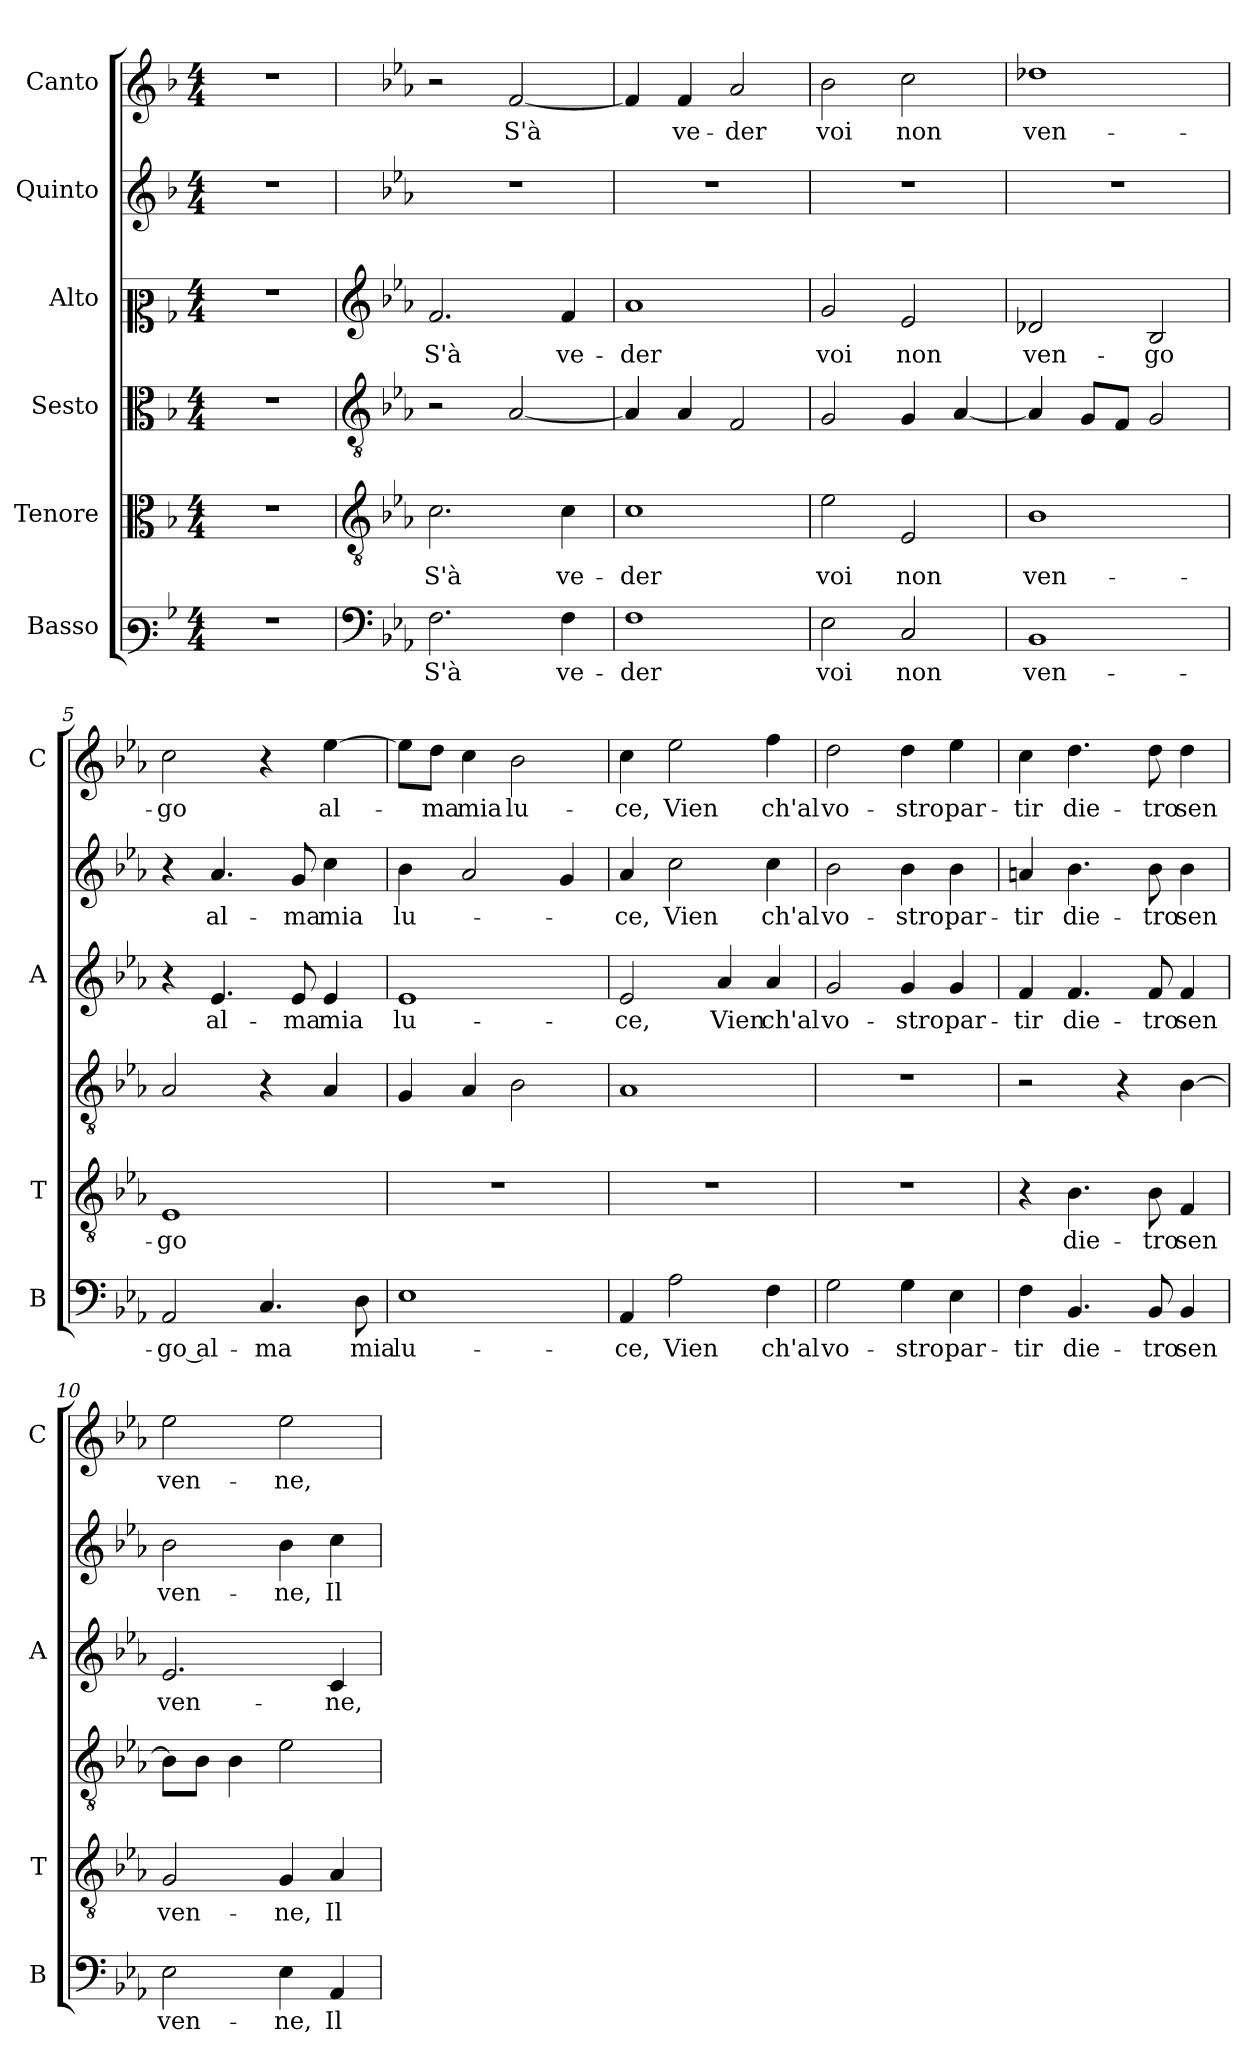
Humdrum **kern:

**kern	**text	**kern	**text	**kern	**kern	**text	**kern	**text	**kern	**text
*part6	*part6	*part5	*part5	*part4	*part3	*part3	*part2	*part2	*part1	*part1
*staff6	*staff6	*staff5	*staff5	*staff4	*staff3	*staff3	*staff2	*staff2	*staff1	*staff1
*I"Basso	*	*I"Tenore	*	*I"Sesto	*I"Alto	*	*I"Quinto	*	*I"Canto	*
*I'B	*	*I'T	*	*	*I'A	*	*	*	*I'C	*
*clefF3	*	*clefC3	*	*clefC3	*clefC2	*	*clefG2	*	*clefG2	*
*k[b-]	*	*k[b-]	*	*k[b-]	*k[b-]	*	*k[b-]	*	*k[b-]	*
*F:	*	*F:	*	*F:	*F:	*	*F:	*	*F:	*
*M4/4	*	*M4/4	*	*M4/4	*M4/4	*	*M4/4	*	*M4/4	*
=	=	=	=	=	=	=	=	=	=	=
1r	.	1r	.	1r	1r	.	1r	.	1r	.
=1	=1	=1	=1	=1	=1	=1	=1	=1	=1	=1
*clefF4	*	*clefGv2	*	*clefGv2	*clefG2	*	*	*	*	*
*k[b-e-a-]	*	*k[b-e-a-]	*	*k[b-e-a-]	*k[b-e-a-]	*	*k[b-e-a-]	*	*k[b-e-a-]	*
*E-:	*	*E-:	*	*E-:	*E-:	*	*E-:	*	*E-:	*
!	!LO:LY:b	!	!LO:LY:b	!	!	!LO:LY:b	!	!	!	!
2.F\	S'à	2.c\	S'à	2r	2.f/	S'à	1r	.	2r	.
!	!	!	!	!	!	!	!	!	!	!LO:LY:b
.	.	.	.	[2A-/	.	.	.	.	[2f/	S'à
!	!LO:LY:b	!	!LO:LY:b	!	!	!LO:LY:b	!	!	!	!
4F\	ve-	4c\	ve-	.	4f/	ve-	.	.	.	.
=2	=2	=2	=2	=2	=2	=2	=2	=2	=2	=2
!	!LO:LY:b	!	!LO:LY:b	!	!	!LO:LY:b	!	!	!	!
1F	-der	1c	-der	4A-/]	1a-	-der	1r	.	4f/]	.
!	!	!	!	!	!	!	!	!	!	!LO:LY:b
.	.	.	.	4A-/	.	.	.	.	4f/	ve-
!	!	!	!	!	!	!	!	!	!	!LO:LY:b
.	.	.	.	2F/	.	.	.	.	2a-/	-der
=3	=3	=3	=3	=3	=3	=3	=3	=3	=3	=3
!	!LO:LY:b	!	!LO:LY:b	!	!	!LO:LY:b	!	!	!	!LO:LY:b
2E-\	voi	2e-\	voi	2G/	2g/	voi	1r	.	2b-\	voi
!	!LO:LY:b	!	!LO:LY:b	!	!	!LO:LY:b	!	!	!	!LO:LY:b
2C/	non	2E-/	non	4G/	2e-/	non	.	.	2cc\	non
.	.	.	.	[4A-/	.	.	.	.	.	.
=4	=4	=4	=4	=4	=4	=4	=4	=4	=4	=4
!	!LO:LY:b	!	!LO:LY:b	!	!	!LO:LY:b	!	!	!	!LO:LY:b
1BB-	ven-	1B-	ven-	4A-/]	2d-X/	ven-	1r	.	1dd-X	ven-
.	.	.	.	8G/L	.	.	.	.	.	.
.	.	.	.	8F/J	.	.	.	.	.	.
!	!	!	!	!	!	!LO:LY:b	!	!	!	!
.	.	.	.	2G/	2B-/	-go	.	.	.	.
=5	=5	=5	=5	=5	=5	=5	=5	=5	=5	=5
!	!LO:LY:b	!	!LO:LY:b	!	!	!	!	!	!	!LO:LY:b
2AA-/	-go al-	1E-	-go	2A-/	4r	.	4r	.	2cc\	-go
!	!	!	!	!	!	!LO:LY:b	!	!LO:LY:b	!	!
.	.	.	.	.	4.e-/	al-	4.a-/	al-	.	.
!	!LO:LY:b	!	!	!	!	!	!	!	!	!
4.C/	-ma	.	.	4r	.	.	.	.	4r	.
!	!	!	!	!	!	!LO:LY:b	!	!LO:LY:b	!	!
.	.	.	.	.	8e-/	-ma	8g/	-ma	.	.
!	!	!	!	!	!	!LO:LY:b	!	!LO:LY:b	!	!LO:LY:b
.	.	.	.	4A-/	4e-/	mia	4cc\	mia	[4ee-\	al-
!	!LO:LY:b	!	!	!	!	!	!	!	!	!
8D\	mia	.	.	.	.	.	.	.	.	.
=6	=6	=6	=6	=6	=6	=6	=6	=6	=6	=6
!	!LO:LY:b	!	!	!	!	!LO:LY:b	!	!LO:LY:b	!	!
1E-	lu-	1r	.	4G/	1e-	lu-	4b-\	lu-	8ee-\L]	.
!	!	!	!	!	!	!	!	!	!	!LO:LY:b
.	.	.	.	.	.	.	.	.	8dd\J	-ma
!	!	!	!	!	!	!	!	!	!	!LO:LY:b
.	.	.	.	4A-/	.	.	2a-/	.	4cc\	mia
!	!	!	!	!	!	!	!	!	!	!LO:LY:b
.	.	.	.	2B-\	.	.	.	.	2b-\	lu-
.	.	.	.	.	.	.	4g/	.	.	.
=7	=7	=7	=7	=7	=7	=7	=7	=7	=7	=7
!	!LO:LY:b	!	!	!	!	!LO:LY:b	!	!LO:LY:b	!	!LO:LY:b
4AA-/	-ce,	1r	.	1A-	2e-/	-ce,	4a-/	-ce,	4cc\	-ce,
!	!LO:LY:b	!	!	!	!	!	!	!LO:LY:b	!	!LO:LY:b
2A-\	Vien	.	.	.	.	.	2cc\	Vien	2ee-\	Vien
!	!	!	!	!	!	!LO:LY:b	!	!	!	!
.	.	.	.	.	4a-/	Vien	.	.	.	.
!	!LO:LY:b	!	!	!	!	!LO:LY:b	!	!LO:LY:b	!	!LO:LY:b
4F\	ch'al	.	.	.	4a-/	ch'al	4cc\	ch'al	4ff\	ch'al
!!LO:LB:g=z
=8	=8	=8	=8	=8	=8	=8	=8	=8	=8	=8
!	!LO:LY:b	!	!	!	!	!LO:LY:b	!	!LO:LY:b	!	!LO:LY:b
2G\	vo-	1r	.	1r	2g/	vo-	2b-\	vo-	2dd\	vo-
!	!LO:LY:b	!	!	!	!	!LO:LY:b	!	!LO:LY:b	!	!LO:LY:b
4G\	-stro	.	.	.	4g/	-stro	4b-\	-stro	4dd\	-stro
!	!LO:LY:b	!	!	!	!	!LO:LY:b	!	!LO:LY:b	!	!LO:LY:b
4E-\	par-	.	.	.	4g/	par-	4b-\	par-	4ee-\	par-
=9	=9	=9	=9	=9	=9	=9	=9	=9	=9	=9
!	!LO:LY:b	!	!	!	!	!LO:LY:b	!	!LO:LY:b	!	!LO:LY:b
4F\	-tir	4r	.	2r	4f/	-tir	4an/	-tir	4cc\	-tir
!	!LO:LY:b	!	!LO:LY:b	!	!	!LO:LY:b	!	!LO:LY:b	!	!LO:LY:b
4.BB-/	die-	4.B-\	die-	.	4.f/	die-	4.b-\	die-	4.dd\	die-
.	.	.	.	4r	.	.	.	.	.	.
!	!LO:LY:b	!	!LO:LY:b	!	!	!LO:LY:b	!	!LO:LY:b	!	!LO:LY:b
8BB-/	-tro	8B-\	-tro	.	8f/	-tro	8b-\	-tro	8dd\	-tro
!	!LO:LY:b	!	!LO:LY:b	!	!	!LO:LY:b	!	!LO:LY:b	!	!LO:LY:b
4BB-/	sen	4F/	sen	[4B-\	4f/	sen	4b-\	sen	4dd\	sen
=10	=10	=10	=10	=10	=10	=10	=10	=10	=10	=10
!	!LO:LY:b	!	!LO:LY:b	!	!	!LO:LY:b	!	!LO:LY:b	!	!LO:LY:b
2E-\	ven-	2G/	ven-	8B-\L]	2.e-/	ven-	2b-\	ven-	2ee-\	ven-
.	.	.	.	8B-\J	.	.	.	.	.	.
.	.	.	.	4B-\	.	.	.	.	.	.
!	!LO:LY:b	!	!LO:LY:b	!	!	!	!	!LO:LY:b	!	!LO:LY:b
4E-\	-ne,	4G/	-ne,	2e-\	.	.	4b-\	-ne,	2ee-\	-ne,
!	!LO:LY:b	!	!LO:LY:b	!	!	!LO:LY:b	!	!LO:LY:b	!	!
4AA-/	Il	4A-/	Il	.	4c/	-ne,	4cc\	Il	.	.
=	=	=	=	=	=	=	=	=	=	=
*-	*-	*-	*-	*-	*-	*-	*-	*-	*-	*-
